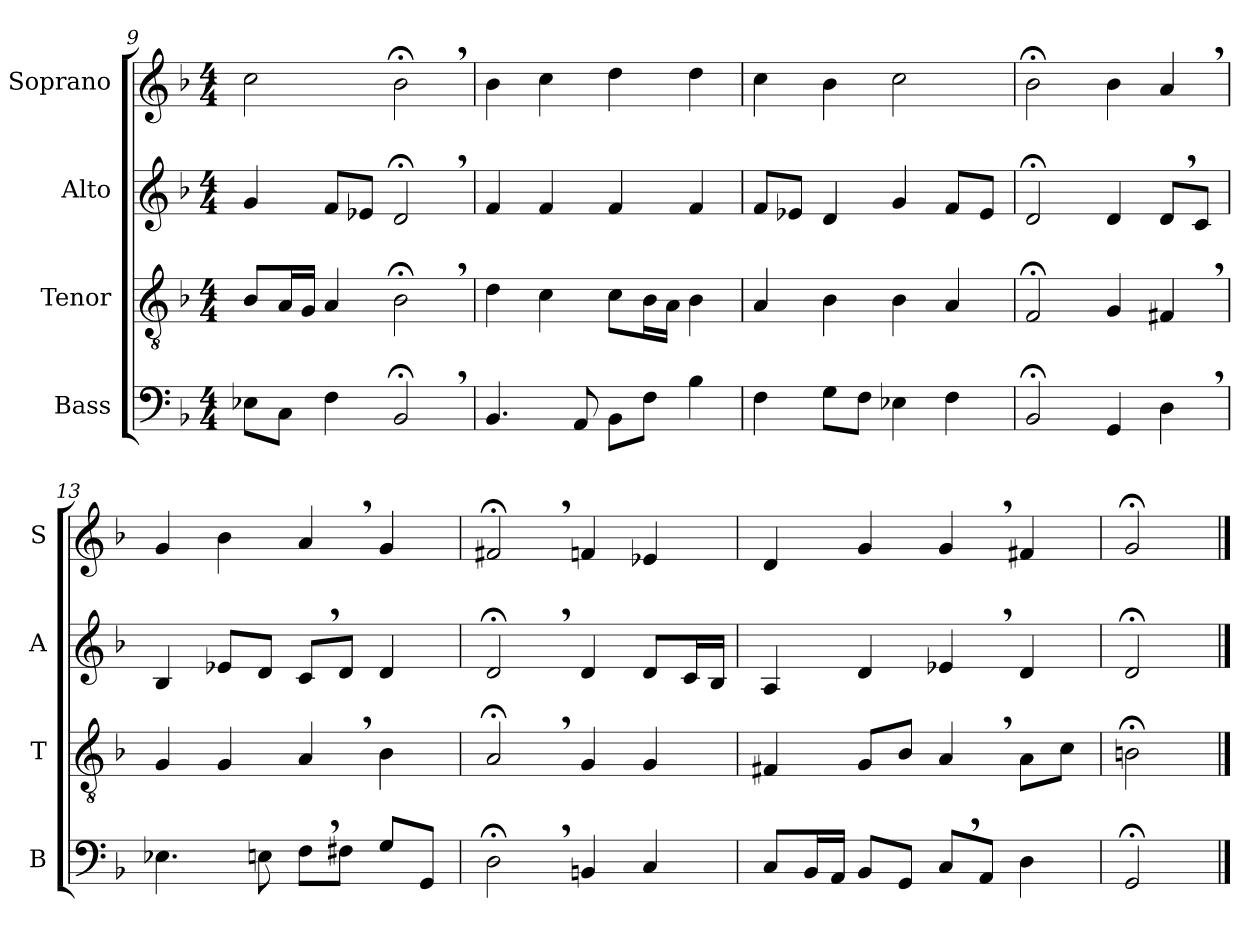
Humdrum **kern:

**kern	**kern	**kern	**kern
*part4	*part3	*part2	*part1
*staff4	*staff3	*staff2	*staff1
*I"Bass	*I"Tenor	*I"Alto	*I"Soprano
*I'B	*I'T	*I'A	*I'S
*clefF4	*clefGv2	*clefG2	*clefG2
*k[b-]	*k[b-]	*k[b-]	*k[b-]
*M4/4	*M4/4	*M4/4	*M4/4
=9	=9	=9	=9
8E-X\L	8B-/L	4g/	2cc\
8C\J	16A/L	.	.
.	16G/JJ	.	.
4F\	4A/	8f/L	.
.	.	8e-X/J	.
2BB-;<,/	2B-;<,\	2d;<,/	2b-;<,\
=10	=10	=10	=10
4.BB-/	4d\	4f/	4b-\
.	4c\	4f/	4cc\
8AA/	.	.	.
8BB-\L	8c\L	4f/	4dd\
8F\J	16B-\L	.	.
.	16A\JJ	.	.
4B-\	4B-\	4f/	4dd\
=11	=11	=11	=11
4F\	4A/	8f/L	4cc\
.	.	8e-X/J	.
8G\L	4B-\	4d/	4b-\
8F\J	.	.	.
4E-X\	4B-\	4g/	2cc\
4F\	4A/	8f/L	.
.	.	8e-/J	.
=12	=12	=12	=12
2BB-;</	2F;</	2d;</	2b-;<\
4GG/	4G/	4d/	4b-\
4D,\	4F#X,/	8d,/L	4a,/
.	.	8c/J	.
=13	=13	=13	=13
4.E-X\	4G/	4B-/	4g/
.	4G/	8e-X/L	4b-\
8En\	.	8d/J	.
8F,\L	4A,/	8c,/L	4a,/
8F#X\J	.	8d/J	.
8G/L	4B-\	4d/	4g/
8GG/J	.	.	.
=14	=14	=14	=14
2D;<,\	2A;<,/	2d;<,/	2f#X;<,/
4BBn/	4G/	4d/	4fn/
4C/	4G/	8d/L	4e-X/
.	.	16c/L	.
.	.	16B-/JJ	.
=15	=15	=15	=15
8C/L	4F#X/	4A/	4d/
16BB-/L	.	.	.
16AA/JJ	.	.	.
8BB-/L	8G/L	4d/	4g/
8GG/J	8B-/J	.	.
8C,/L	4A,/	4e-X,/	4g,/
8AA/J	.	.	.
4D\	8A\L	4d/	4f#X/
.	8c\J	.	.
=16	=16	=16	=16
2GG;</	2Bn;<\	2d;</	2g;</
==	==	==	==
*-	*-	*-	*-
